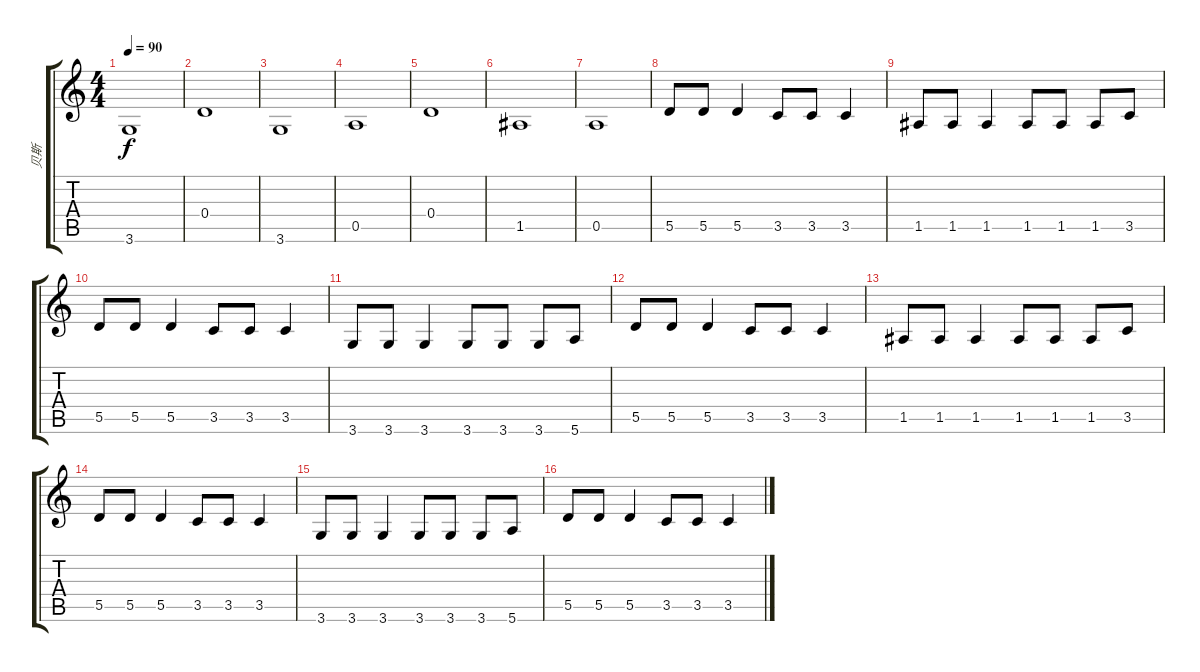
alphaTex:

\track ("贝斯" "贝斯") {instrument electricbassfinger}
\staff {score tabs}
\tuning (E4 B3 G3 D3 A2 E2) {hide}
\ts (4 4)
\tempo 90
\clef g2
\ks c
3.6.1{dy f} |
0.4.1 |
3.6.1 |
0.5.1 |
0.4.1 |
1.5.1 |
0.5.1 |
5.5.8 5.5.8 5.5.4 3.5.8 3.5.8 3.5.4 |
1.5.8 1.5.8 1.5.4 1.5.8 1.5.8 1.5.8 3.5.8 |
5.5.8 5.5.8 5.5.4 3.5.8 3.5.8 3.5.4 |
3.6.8 3.6.8 3.6.4 3.6.8 3.6.8 3.6.8 5.6.8 |
5.5.8 5.5.8 5.5.4 3.5.8 3.5.8 3.5.4 |
1.5.8 1.5.8 1.5.4 1.5.8 1.5.8 1.5.8 3.5.8 |
5.5.8 5.5.8 5.5.4 3.5.8 3.5.8{txt ""} 3.5.4 |
3.6.8 3.6.8 3.6.4 3.6.8 3.6.8 3.6.8 5.6.8 |
5.5.8 5.5.8 5.5.4 3.5.8 3.5.8 3.5.4
